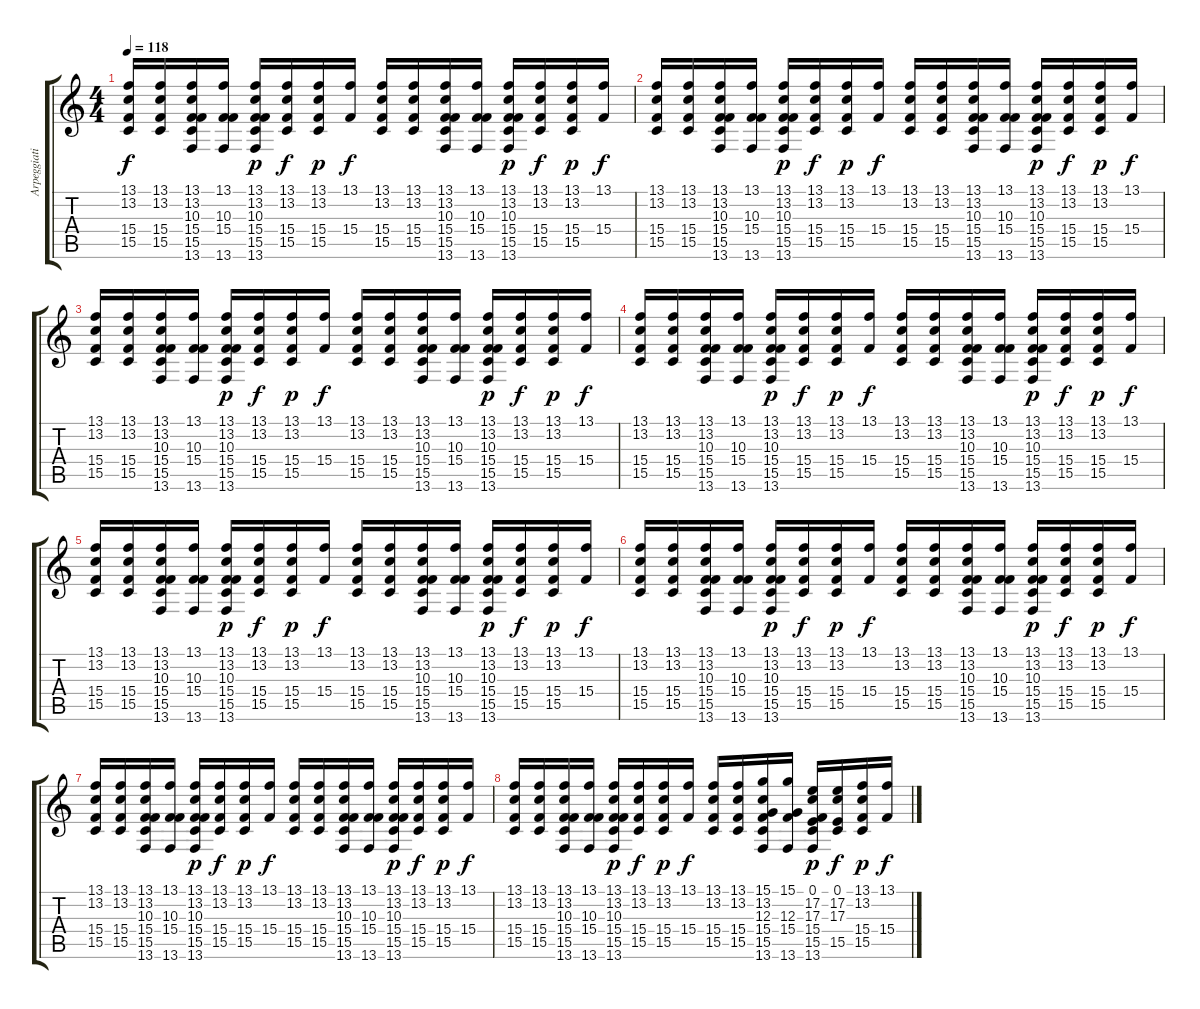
\track ("Arpeggiation" "Arpeggiati") {instrument flute}
\staff {score tabs}
\tuning (E4 B3 G3 D3 A2 E2) {hide}
\ts (4 4)
\tempo 118
\clef g2
\ks c
(13.1 13.2 15.4 15.5).16{dy f} (13.1 13.2 15.4 15.5).16 (13.1 13.2 10.3 15.4 15.5 13.6).16 (13.1 10.3 15.4 13.6).16 (13.1 13.2 10.3 15.4 15.5 13.6).16{dy p} (13.1 13.2 15.4 15.5).16{dy f} (13.1 13.2 15.4 15.5).16{dy p} (13.1 15.4).16{dy f} (13.1 13.2 15.4 15.5).16 (13.1 13.2 15.4 15.5).16 (13.1 13.2 10.3 15.4 15.5 13.6).16 (13.1 10.3 15.4 13.6).16 (13.1 13.2 10.3 15.4 15.5 13.6).16{dy p} (13.1 13.2 15.4 15.5).16{dy f} (13.1 13.2 15.4 15.5).16{dy p} (13.1 15.4).16{dy f} |
(13.1 13.2 15.4 15.5).16 (13.1 13.2 15.4 15.5).16 (13.1 13.2 10.3 15.4 15.5 13.6).16 (13.1 10.3 15.4 13.6).16 (13.1 13.2 10.3 15.4 15.5 13.6).16{dy p} (13.1 13.2 15.4 15.5).16{dy f} (13.1 13.2 15.4 15.5).16{dy p} (13.1 15.4).16{dy f} (13.1 13.2 15.4 15.5).16 (13.1 13.2 15.4 15.5).16 (13.1 13.2 10.3 15.4 15.5 13.6).16 (13.1 10.3 15.4 13.6).16 (13.1 13.2 10.3 15.4 15.5 13.6).16{dy p} (13.1 13.2 15.4 15.5).16{dy f} (13.1 13.2 15.4 15.5).16{dy p} (13.1 15.4).16{dy f} |
(13.1 13.2 15.4 15.5).16 (13.1 13.2 15.4 15.5).16 (13.1 13.2 10.3 15.4 15.5 13.6).16 (13.1 10.3 15.4 13.6).16 (13.1 13.2 10.3 15.4 15.5 13.6).16{dy p} (13.1 13.2 15.4 15.5).16{dy f} (13.1 13.2 15.4 15.5).16{dy p} (13.1 15.4).16{dy f} (13.1 13.2 15.4 15.5).16 (13.1 13.2 15.4 15.5).16 (13.1 13.2 10.3 15.4 15.5 13.6).16 (13.1 10.3 15.4 13.6).16 (13.1 13.2 10.3 15.4 15.5 13.6).16{dy p} (13.1 13.2 15.4 15.5).16{dy f} (13.1 13.2 15.4 15.5).16{dy p} (13.1 15.4).16{dy f} |
(13.1 13.2 15.4 15.5).16 (13.1 13.2 15.4 15.5).16 (13.1 13.2 10.3 15.4 15.5 13.6).16 (13.1 10.3 15.4 13.6).16 (13.1 13.2 10.3 15.4 15.5 13.6).16{dy p} (13.1 13.2 15.4 15.5).16{dy f} (13.1 13.2 15.4 15.5).16{dy p} (13.1 15.4).16{dy f} (13.1 13.2 15.4 15.5).16 (13.1 13.2 15.4 15.5).16 (13.1 13.2 10.3 15.4 15.5 13.6).16 (13.1 10.3 15.4 13.6).16 (13.1 13.2 10.3 15.4 15.5 13.6).16{dy p} (13.1 13.2 15.4 15.5).16{dy f} (13.1 13.2 15.4 15.5).16{dy p} (13.1 15.4).16{dy f} |
(13.1 13.2 15.4 15.5).16 (13.1 13.2 15.4 15.5).16 (13.1 13.2 10.3 15.4 15.5 13.6).16 (13.1 10.3 15.4 13.6).16 (13.1 13.2 10.3 15.4 15.5 13.6).16{dy p} (13.1 13.2 15.4 15.5).16{dy f} (13.1 13.2 15.4 15.5).16{dy p} (13.1 15.4).16{dy f} (13.1 13.2 15.4 15.5).16 (13.1 13.2 15.4 15.5).16 (13.1 13.2 10.3 15.4 15.5 13.6).16 (13.1 10.3 15.4 13.6).16 (13.1 13.2 10.3 15.4 15.5 13.6).16{dy p} (13.1 13.2 15.4 15.5).16{dy f} (13.1 13.2 15.4 15.5).16{dy p} (13.1 15.4).16{dy f} |
(13.1 13.2 15.4 15.5).16 (13.1 13.2 15.4 15.5).16 (13.1 13.2 10.3 15.4 15.5 13.6).16 (13.1 10.3 15.4 13.6).16 (13.1 13.2 10.3 15.4 15.5 13.6).16{dy p} (13.1 13.2 15.4 15.5).16{dy f} (13.1 13.2 15.4 15.5).16{dy p} (13.1 15.4).16{dy f} (13.1 13.2 15.4 15.5).16 (13.1 13.2 15.4 15.5).16 (13.1 13.2 10.3 15.4 15.5 13.6).16 (13.1 10.3 15.4 13.6).16 (13.1 13.2 10.3 15.4 15.5 13.6).16{dy p} (13.1 13.2 15.4 15.5).16{dy f} (13.1 13.2 15.4 15.5).16{dy p} (13.1 15.4).16{dy f} |
(13.1 13.2 15.4 15.5).16 (13.1 13.2 15.4 15.5).16 (13.1 13.2 10.3 15.4 15.5 13.6).16 (13.1 10.3 15.4 13.6).16 (13.1 13.2 10.3 15.4 15.5 13.6).16{dy p} (13.1 13.2 15.4 15.5).16{dy f} (13.1 13.2 15.4 15.5).16{dy p} (13.1 15.4).16{dy f} (13.1 13.2 15.4 15.5).16 (13.1 13.2 15.4 15.5).16 (13.1 13.2 10.3 15.4 15.5 13.6).16 (13.1 10.3 15.4 13.6).16 (13.1 13.2 10.3 15.4 15.5 13.6).16{dy p} (13.1 13.2 15.4 15.5).16{dy f} (13.1 13.2 15.4 15.5).16{dy p} (13.1 15.4).16{dy f} |
(13.1 13.2 15.4 15.5).16 (13.1 13.2 15.4 15.5).16 (13.1 13.2 10.3 15.4 15.5 13.6).16 (13.1 10.3 15.4 13.6).16 (13.1 13.2 10.3 15.4 15.5 13.6).16{dy p} (13.1 13.2 15.4 15.5).16{dy f} (13.1 13.2 15.4 15.5).16{dy p} (13.1 15.4).16{dy f} (13.1 13.2 15.4 15.5).16 (13.1 13.2 15.4 15.5).16 (15.1 13.2 12.3 15.4 15.5 13.6).16 (15.1 12.3 15.4 13.6).16 (0.1 17.2 17.3 15.4 15.5 13.6).16{dy p} (0.1 17.2 17.3 15.5).16{dy f} (13.1 13.2 15.4 15.5).16{dy p} (13.1 15.4).16{dy f}
